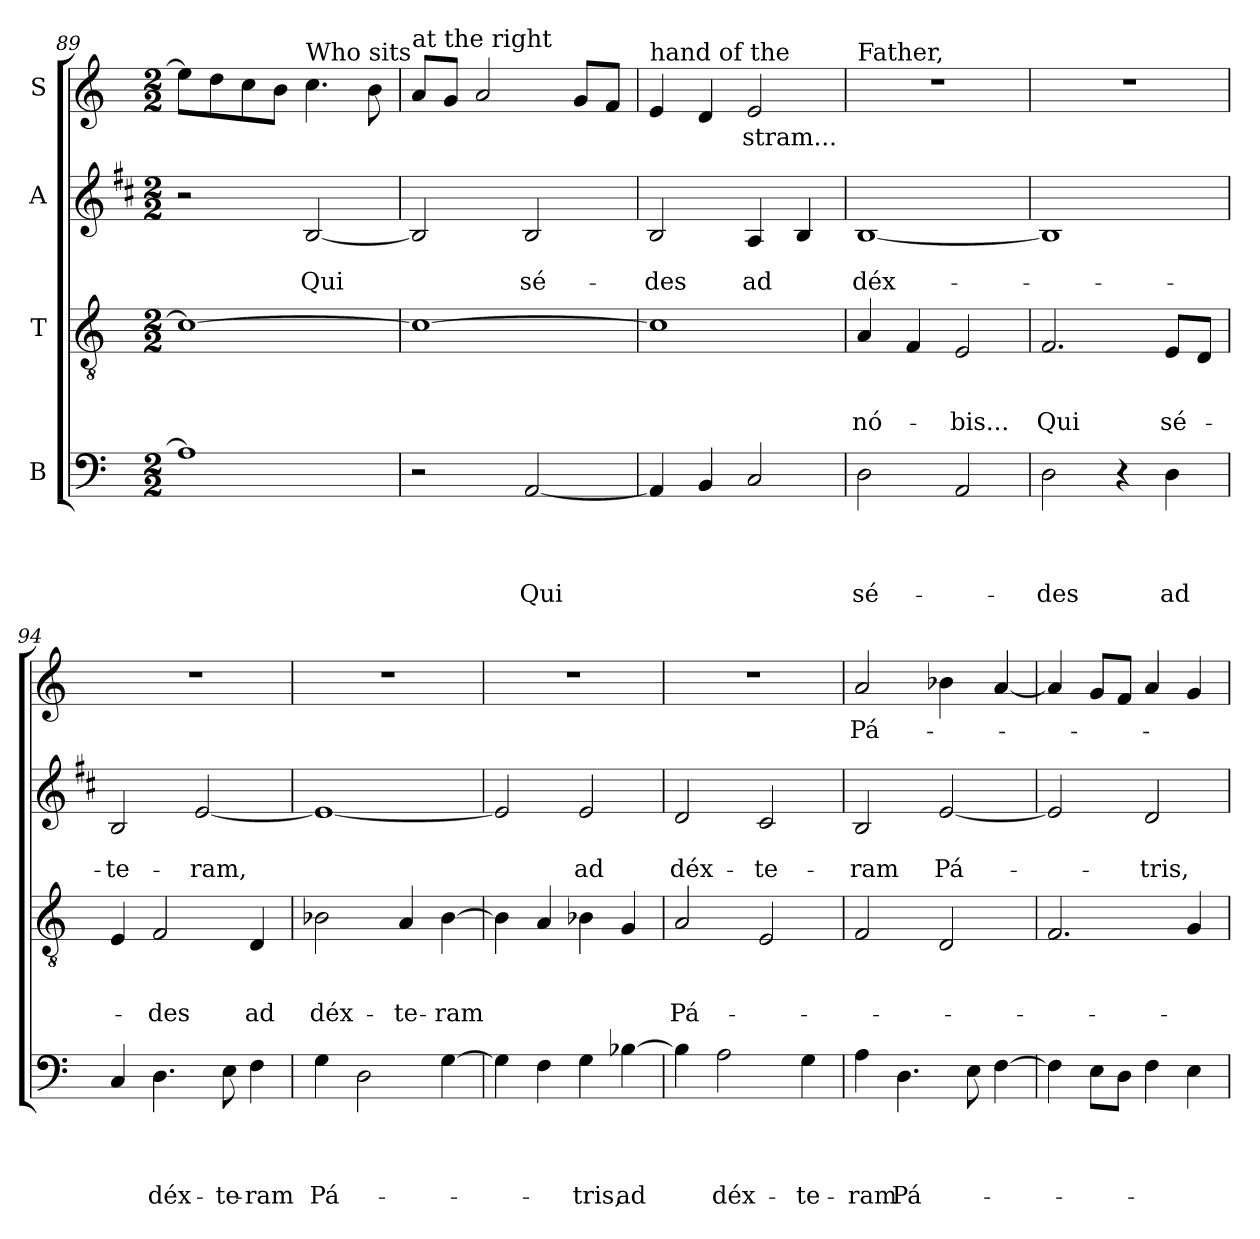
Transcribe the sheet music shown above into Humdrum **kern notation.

**kern	**text	**text	**text	**text	**kern	**text	**text	**text	**kern	**text	**text	**kern	**text
*part4	*part4	*part4	*part4	*part4	*part3	*part3	*part3	*part3	*part2	*part2	*part2	*part1	*part1
*staff4	*staff4	*staff4	*staff4	*staff4	*staff3	*staff3	*staff3	*staff3	*staff2	*staff2	*staff2	*staff1	*staff1
*I"B	*	*	*	*	*I"T	*	*	*	*I"A	*	*	*I"S	*
!!LO:PB:g=z
*clefF4	*	*	*	*	*clefGv2	*	*	*	*clefG2	*	*	*clefG2	*
*	*	*	*	*	*	*	*	*	*ITrd1c2	*	*	*	*
*k[]	*	*	*	*	*k[]	*	*	*	*k[]	*	*	*k[]	*
*C:	*	*	*	*	*C:	*	*	*	*C:	*	*	*C:	*
*M2/2	*	*	*	*	*M2/2	*	*	*	*M2/2	*	*	*M2/2	*
=89	=89	=89	=89	=89	=89	=89	=89	=89	=89	=89	=89	=89	=89
1A]	.	.	.	.	1c_	.	.	.	2r	.	.	8ee\L]	.
.	.	.	.	.	.	.	.	.	.	.	.	8dd\	.
.	.	.	.	.	.	.	.	.	.	.	.	8cc\	.
.	.	.	.	.	.	.	.	.	.	.	.	8b\J	.
!	!	!	!	!	!	!	!	!	!	!	!	!LO:TX:a:t=Who sits	!
!	!	!	!	!	!	!	!	!	!	!	!LO:LY:b	!	!
.	.	.	.	.	.	.	.	.	[2A/	.	Qui	4.cc\	.
.	.	.	.	.	.	.	.	.	.	.	.	8b\	.
=90	=90	=90	=90	=90	=90	=90	=90	=90	=90	=90	=90	=90	=90
!	!	!	!	!	!	!	!	!	!	!	!	!LO:TX:a:t=at the right	!
2r	.	.	.	.	1c_	.	.	.	2A/]	.	.	8a/L	.
.	.	.	.	.	.	.	.	.	.	.	.	8g/J	.
.	.	.	.	.	.	.	.	.	.	.	.	2a/	.
!	!	!	!	!LO:LY:b	!	!	!	!	!	!	!LO:LY:b	!	!
[2AA/	.	.	.	Qui	.	.	.	.	2A/	.	sé-	.	.
.	.	.	.	.	.	.	.	.	.	.	.	8g/L	.
.	.	.	.	.	.	.	.	.	.	.	.	8f/J	.
=91	=91	=91	=91	=91	=91	=91	=91	=91	=91	=91	=91	=91	=91
!	!	!	!	!	!	!	!	!	!	!	!	!LO:TX:a:t=hand of the	!
!	!	!	!	!	!	!	!	!	!	!	!LO:LY:b	!	!
4AA/]	.	.	.	.	1c]	.	.	.	2A/	.	-des	4e/	.
4BB/	.	.	.	.	.	.	.	.	.	.	.	4d/	.
!	!	!	!	!	!	!	!	!	!	!	!LO:LY:b	!	!LO:LY:b
2C/	.	.	.	.	.	.	.	.	4G/	.	ad	2e/	-stram...
.	.	.	.	.	.	.	.	.	4A/	.	.	.	.
=92	=92	=92	=92	=92	=92	=92	=92	=92	=92	=92	=92	=92	=92
!	!	!	!	!	!	!	!	!	!	!	!	!LO:TX:a:t=Father,	!
!	!	!	!	!LO:LY:b	!	!	!	!LO:LY:b	!	!	!LO:LY:b	!	!
2D\	.	.	.	sé-	4A/	.	.	nó-	[1A	.	déx-	1r	.
.	.	.	.	.	4F/	.	.	.	.	.	.	.	.
!	!	!	!	!	!	!	!	!LO:LY:b	!	!	!	!	!
2AA/	.	.	.	.	2E/	.	.	-bis...	.	.	.	.	.
=93	=93	=93	=93	=93	=93	=93	=93	=93	=93	=93	=93	=93	=93
!	!	!	!	!LO:LY:b	!	!	!	!LO:LY:b	!	!	!	!	!
2D\	.	.	.	-des	2.F/	.	.	Qui	1A]	.	.	1r	.
4r	.	.	.	.	.	.	.	.	.	.	.	.	.
!	!	!	!	!LO:LY:b	!	!	!	!LO:LY:b	!	!	!	!	!
4D\	.	.	.	ad	8E/L	.	.	sé-	.	.	.	.	.
.	.	.	.	.	8D/J	.	.	.	.	.	.	.	.
=94	=94	=94	=94	=94	=94	=94	=94	=94	=94	=94	=94	=94	=94
!	!	!	!	!	!	!	!	!	!	!	!LO:LY:b	!	!
4C/	.	.	.	.	4E/	.	.	.	2A/	.	-te-	1r	.
!	!	!	!	!LO:LY:b	!	!	!	!LO:LY:b	!	!	!	!	!
4.D\	.	.	.	déx-	2F/	.	.	-des	.	.	.	.	.
!	!	!	!	!	!	!	!	!	!	!	!LO:LY:b	!	!
.	.	.	.	.	.	.	.	.	[2d/	.	-ram,	.	.
!	!	!	!	!LO:LY:b	!	!	!	!	!	!	!	!	!
8E\	.	.	.	-te-	.	.	.	.	.	.	.	.	.
!	!	!	!	!LO:LY:b	!	!	!	!LO:LY:b	!	!	!	!	!
4F\	.	.	.	-ram	4D/	.	.	ad	.	.	.	.	.
!!LO:LB:g=z
=95	=95	=95	=95	=95	=95	=95	=95	=95	=95	=95	=95	=95	=95
!	!	!	!	!LO:LY:b	!	!	!	!LO:LY:b	!	!	!	!	!
4G\	.	.	.	Pá-	2B-X\	.	.	déx-	1d_	.	.	1r	.
2D\	.	.	.	.	.	.	.	.	.	.	.	.	.
!	!	!	!	!	!	!	!	!LO:LY:b	!	!	!	!	!
.	.	.	.	.	4A/	.	.	-te-	.	.	.	.	.
!	!	!	!	!	!	!	!	!LO:LY:b	!	!	!	!	!
[4G\	.	.	.	.	[4B-\	.	.	-ram	.	.	.	.	.
=96	=96	=96	=96	=96	=96	=96	=96	=96	=96	=96	=96	=96	=96
4G\]	.	.	.	.	4B-\]	.	.	.	2d/]	.	.	1r	.
4F\	.	.	.	.	4A/	.	.	.	.	.	.	.	.
!	!	!	!	!LO:LY:b	!	!	!	!	!	!	!LO:LY:b	!	!
4G\	.	.	.	-tris,	4B-\	.	.	.	2d/	.	ad	.	.
!	!	!	!	!LO:LY:b	!	!	!	!	!	!	!	!	!
[4B-X\	.	.	.	ad	4G/	.	.	.	.	.	.	.	.
=97	=97	=97	=97	=97	=97	=97	=97	=97	=97	=97	=97	=97	=97
!	!	!	!	!	!	!	!	!LO:LY:b	!	!	!LO:LY:b	!	!
4B-\]	.	.	.	.	2A/	.	.	Pá-	2c/	.	déx-	1r	.
!	!	!	!	!LO:LY:b	!	!	!	!	!	!	!	!	!
2A\	.	.	.	déx-	.	.	.	.	.	.	.	.	.
!	!	!	!	!	!	!	!	!	!	!	!LO:LY:b	!	!
.	.	.	.	.	2E/	.	.	.	2B/	.	-te-	.	.
!	!	!	!	!LO:LY:b	!	!	!	!	!	!	!	!	!
4G\	.	.	.	-te-	.	.	.	.	.	.	.	.	.
=98	=98	=98	=98	=98	=98	=98	=98	=98	=98	=98	=98	=98	=98
!	!	!	!	!LO:LY:b	!	!	!	!	!	!	!LO:LY:b	!	!LO:LY:b
4A\	.	.	.	-ram	2F/	.	.	.	2A/	.	-ram	2a/	Pá-
!	!	!	!	!LO:LY:b	!	!	!	!	!	!	!	!	!
4.D\	.	.	.	Pá-	.	.	.	.	.	.	.	.	.
!	!	!	!	!	!	!	!	!	!	!	!LO:LY:b	!	!
.	.	.	.	.	2D/	.	.	.	[2d/	.	Pá-	4b-\	.
8E\	.	.	.	.	.	.	.	.	.	.	.	.	.
[4F\	.	.	.	.	.	.	.	.	.	.	.	[4a/	.
=99	=99	=99	=99	=99	=99	=99	=99	=99	=99	=99	=99	=99	=99
4F\]	.	.	.	.	2.F/	.	.	.	2d/]	.	.	4a/]	.
8E\L	.	.	.	.	.	.	.	.	.	.	.	8g/L	.
8D\J	.	.	.	.	.	.	.	.	.	.	.	8f/J	.
!	!	!	!	!	!	!	!	!	!	!	!LO:LY:b	!	!
4F\	.	.	.	.	.	.	.	.	2c/	.	-tris,	4a/	.
4E\	.	.	.	.	4G/	.	.	.	.	.	.	4g/	.
=	=	=	=	=	=	=	=	=	=	=	=	=	=
*-	*-	*-	*-	*-	*-	*-	*-	*-	*-	*-	*-	*-	*-
